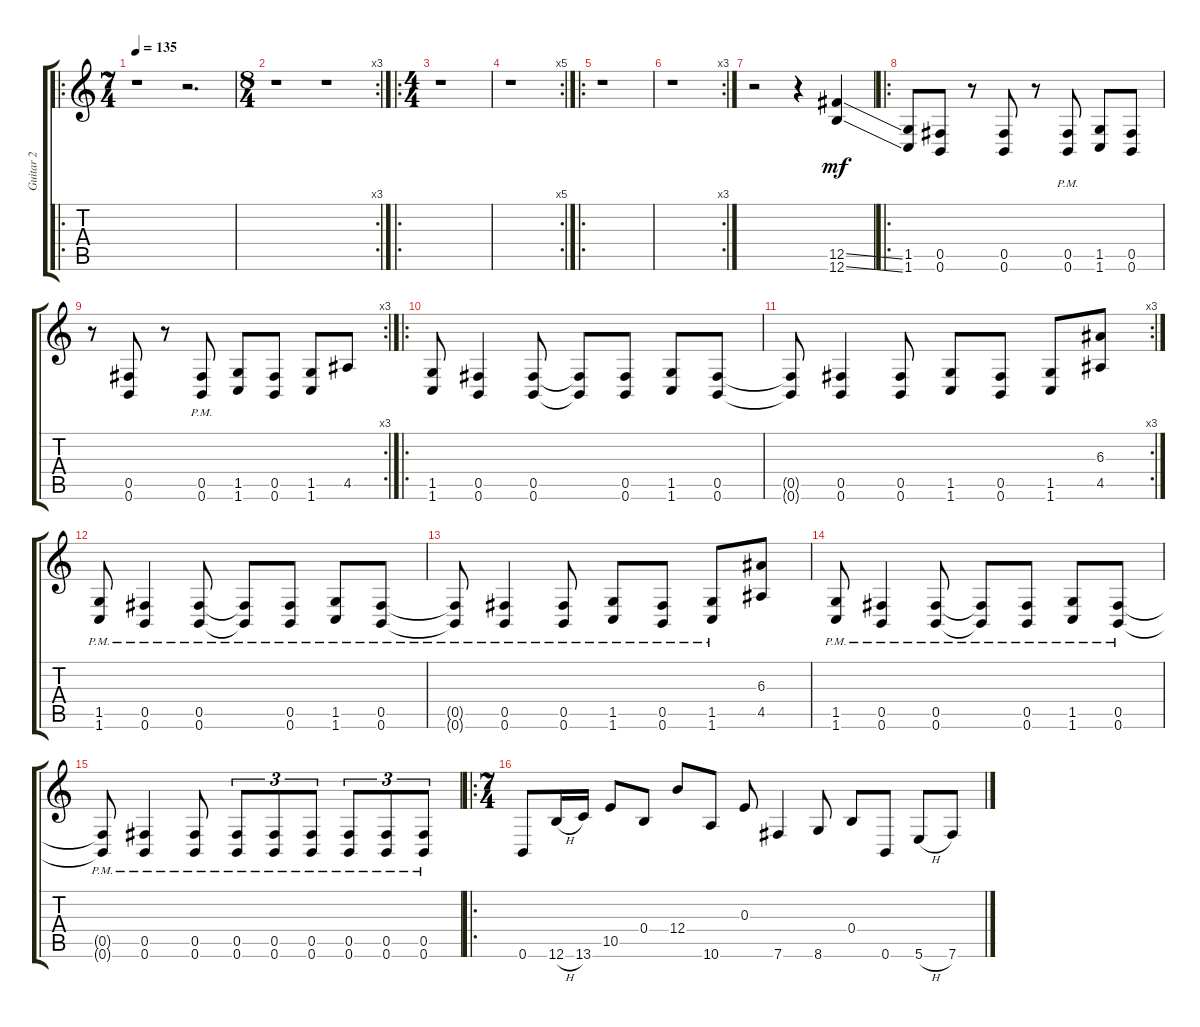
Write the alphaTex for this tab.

\track ("Guitar 2" "Guitar 2") {instrument distortionguitar}
\staff {score tabs}
\tuning (Db4 Ab3 E3 B2 Gb2 B1) {hide}
\ro
\ts (7 4)
\tempo 135
\clef g2
\ks c
r.1{dy mf} r.2{d} |
\rc 3
\ts (8 4)
r.1 r.1 |
\ro
\ts (4 4)
r.1 |
\rc 5
r.1 |
\ro
r.1 |
\rc 3
r.1 |
r.2 r.4 (12.5{ss} 12.6{ss}).4 |
\ro
(1.5 1.6).8 (0.5 0.6).8 r.8 (0.5 0.6).8 r.8 (0.5{pm} 0.6{pm}).8 (1.5 1.6).8 (0.5 0.6).8 |
\rc 3
r.8 (0.5 0.6).8 r.8 (0.5{pm} 0.6{pm}).8 (1.5 1.6).8 (0.5 0.6).8 (1.5 1.6).8 4.5.8 |
\ro
(1.5 1.6).8 (0.5 0.6).4 (0.5 0.6).8 (0.5{t} 0.6{t}).8 (0.5 0.6).8 (1.5 1.6).8 (0.5 0.6).8 |
\rc 3
(0.5{t} 0.6{t}).8 (0.5 0.6).4 (0.5 0.6).8 (1.5 1.6).8 (0.5 0.6).8 (1.5 1.6).8 (6.3 4.5).8 |
(1.5{pm} 1.6{pm}).8 (0.5{pm} 0.6{pm}).4 (0.5{pm} 0.6{pm}).8 (0.5{pm t} 0.6{pm t}).8 (0.5{pm} 0.6{pm}).8 (1.5{pm} 1.6{pm}).8 (0.5{pm} 0.6{pm}).8 |
(0.5{pm t} 0.6{pm t}).8 (0.5{pm} 0.6{pm}).4 (0.5{pm} 0.6{pm}).8 (1.5{pm} 1.6{pm}).8 (0.5{pm} 0.6{pm}).8 (1.5{pm} 1.6{pm}).8 (6.3 4.5).8 |
(1.5{pm} 1.6{pm}).8 (0.5{pm} 0.6{pm}).4 (0.5{pm} 0.6{pm}).8 (0.5{pm t} 0.6{pm t}).8 (0.5{pm} 0.6{pm}).8 (1.5{pm} 1.6{pm}).8 (0.5{pm} 0.6{pm}).8 |
(0.5{pm t} 0.6{pm t}).8 (0.5{pm} 0.6{pm}).4 (0.5{pm} 0.6{pm}).8 (0.5{pm} 0.6{pm}).8{tu (3 2)} (0.5{pm} 0.6{pm}).8{tu (3 2)} (0.5{pm} 0.6{pm}).8{tu (3 2)} (0.5{pm} 0.6{pm}).8{tu (3 2)} (0.5{pm} 0.6{pm}).8{tu (3 2)} (0.5{pm} 0.6{pm}).8{tu (3 2)} |
\ro
\ts (7 4)
0.6.8 12.6{h}.16 13.6.16 10.5.8 0.4.8 12.4.8 10.6.8 0.3.8 7.6.4 8.6.8 0.4.8 0.6.8 5.6{h}.8 7.6.8
